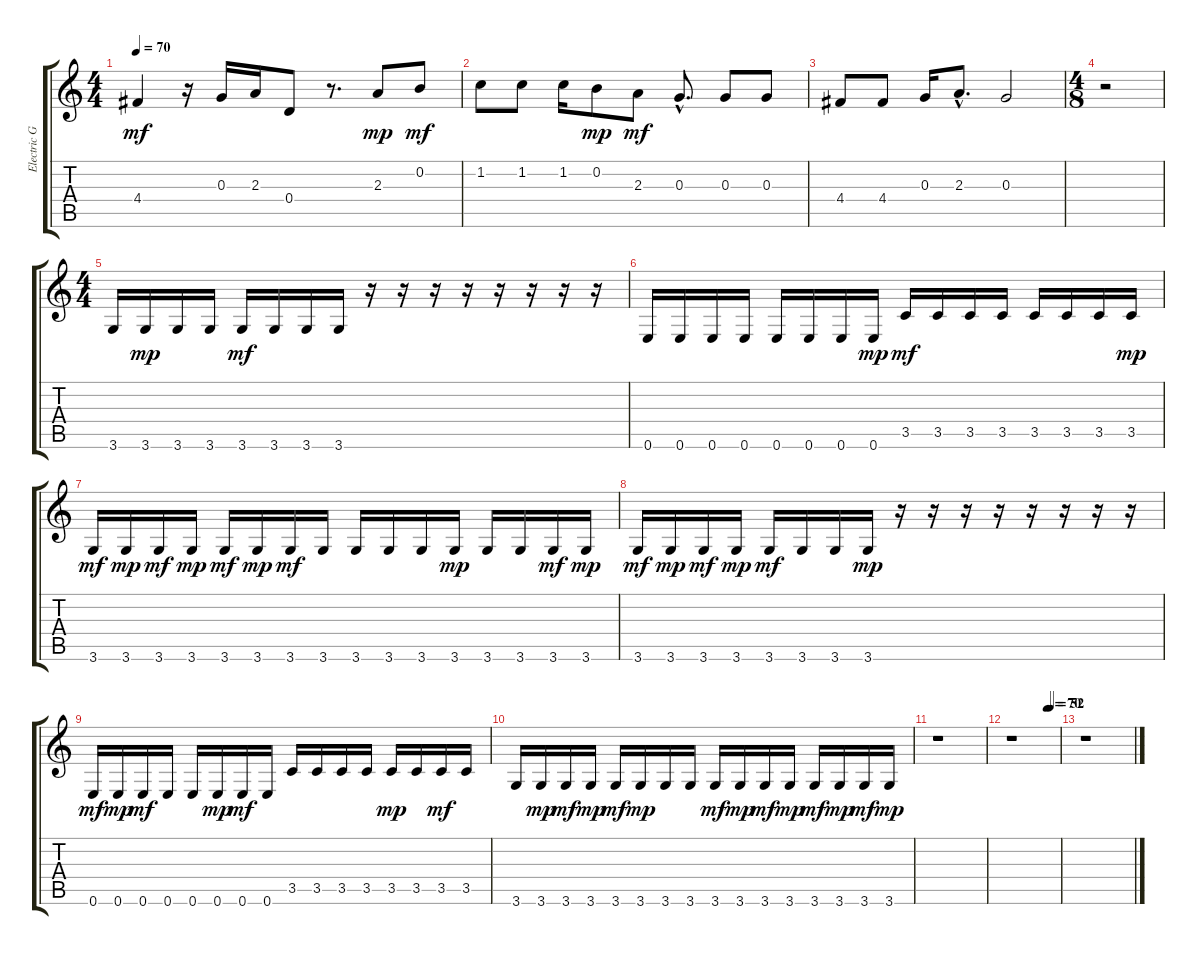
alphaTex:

\track ("Electric Guitar" "Electric G") {instrument distortionguitar}
\staff {score tabs}
\tuning (E4 B3 G3 D3 A2 E2) {hide}
\ts (4 4)
\tempo 70
\clef g2
\ks c
4.4.4{dy mf} r.16 0.3.16 2.3.16 0.4.8 r.8{d} 2.3.8{dy mp} 0.2.8{dy mf} |
1.2.8 1.2.8 1.2.16 0.2.8{dy mp} 2.3.8{dy mf} 0.3{hac}.8{d} 0.3.8 0.3.8 |
4.4.8 4.4.8 0.3.16 2.3{hac}.8{d} 0.3.2 |
\ts (4 8)
r.2 |
\ts (4 4)
3.6.16 3.6.16{dy mp} 3.6.16 3.6.16 3.6.16{dy mf} 3.6.16 3.6.16 3.6.16 r.16 r.16 r.16 r.16 r.16 r.16 r.16 r.16 |
0.6.16 0.6.16 0.6.16 0.6.16 0.6.16 0.6.16 0.6.16 0.6.16{dy mp} 3.5.16{dy mf} 3.5.16 3.5.16 3.5.16 3.5.16 3.5.16 3.5.16 3.5.16{dy mp} |
3.6.16{dy mf} 3.6.16{dy mp} 3.6.16{dy mf} 3.6.16{dy mp} 3.6.16{dy mf} 3.6.16{dy mp} 3.6.16{dy mf} 3.6.16 3.6.16 3.6.16 3.6.16 3.6.16{dy mp} 3.6.16 3.6.16 3.6.16{dy mf} 3.6.16{dy mp} |
3.6.16{dy mf} 3.6.16{dy mp} 3.6.16{dy mf} 3.6.16{dy mp} 3.6.16{dy mf} 3.6.16 3.6.16 3.6.16{dy mp} r.16 r.16 r.16 r.16 r.16 r.16 r.16 r.16 |
0.6.16{dy mf} 0.6.16{dy mp} 0.6.16{dy mf} 0.6.16 0.6.16 0.6.16{dy mp} 0.6.16{dy mf} 0.6.16 3.5.16 3.5.16 3.5.16 3.5.16 3.5.16{dy mp} 3.5.16 3.5.16{dy mf} 3.5.16 |
3.6.16 3.6.16{dy mp} 3.6.16{dy mf} 3.6.16{dy mp} 3.6.16{dy mf} 3.6.16{dy mp} 3.6.16 3.6.16 3.6.16{dy mf} 3.6.16{dy mp} 3.6.16{dy mf} 3.6.16{dy mp} 3.6.16{dy mf} 3.6.16{dy mp} 3.6.16{dy mf} 3.6.16{dy mp} |
r.1 |
\tempo (70 0.75)
\tempo (52 0.8125)
r.1 |
r.1
